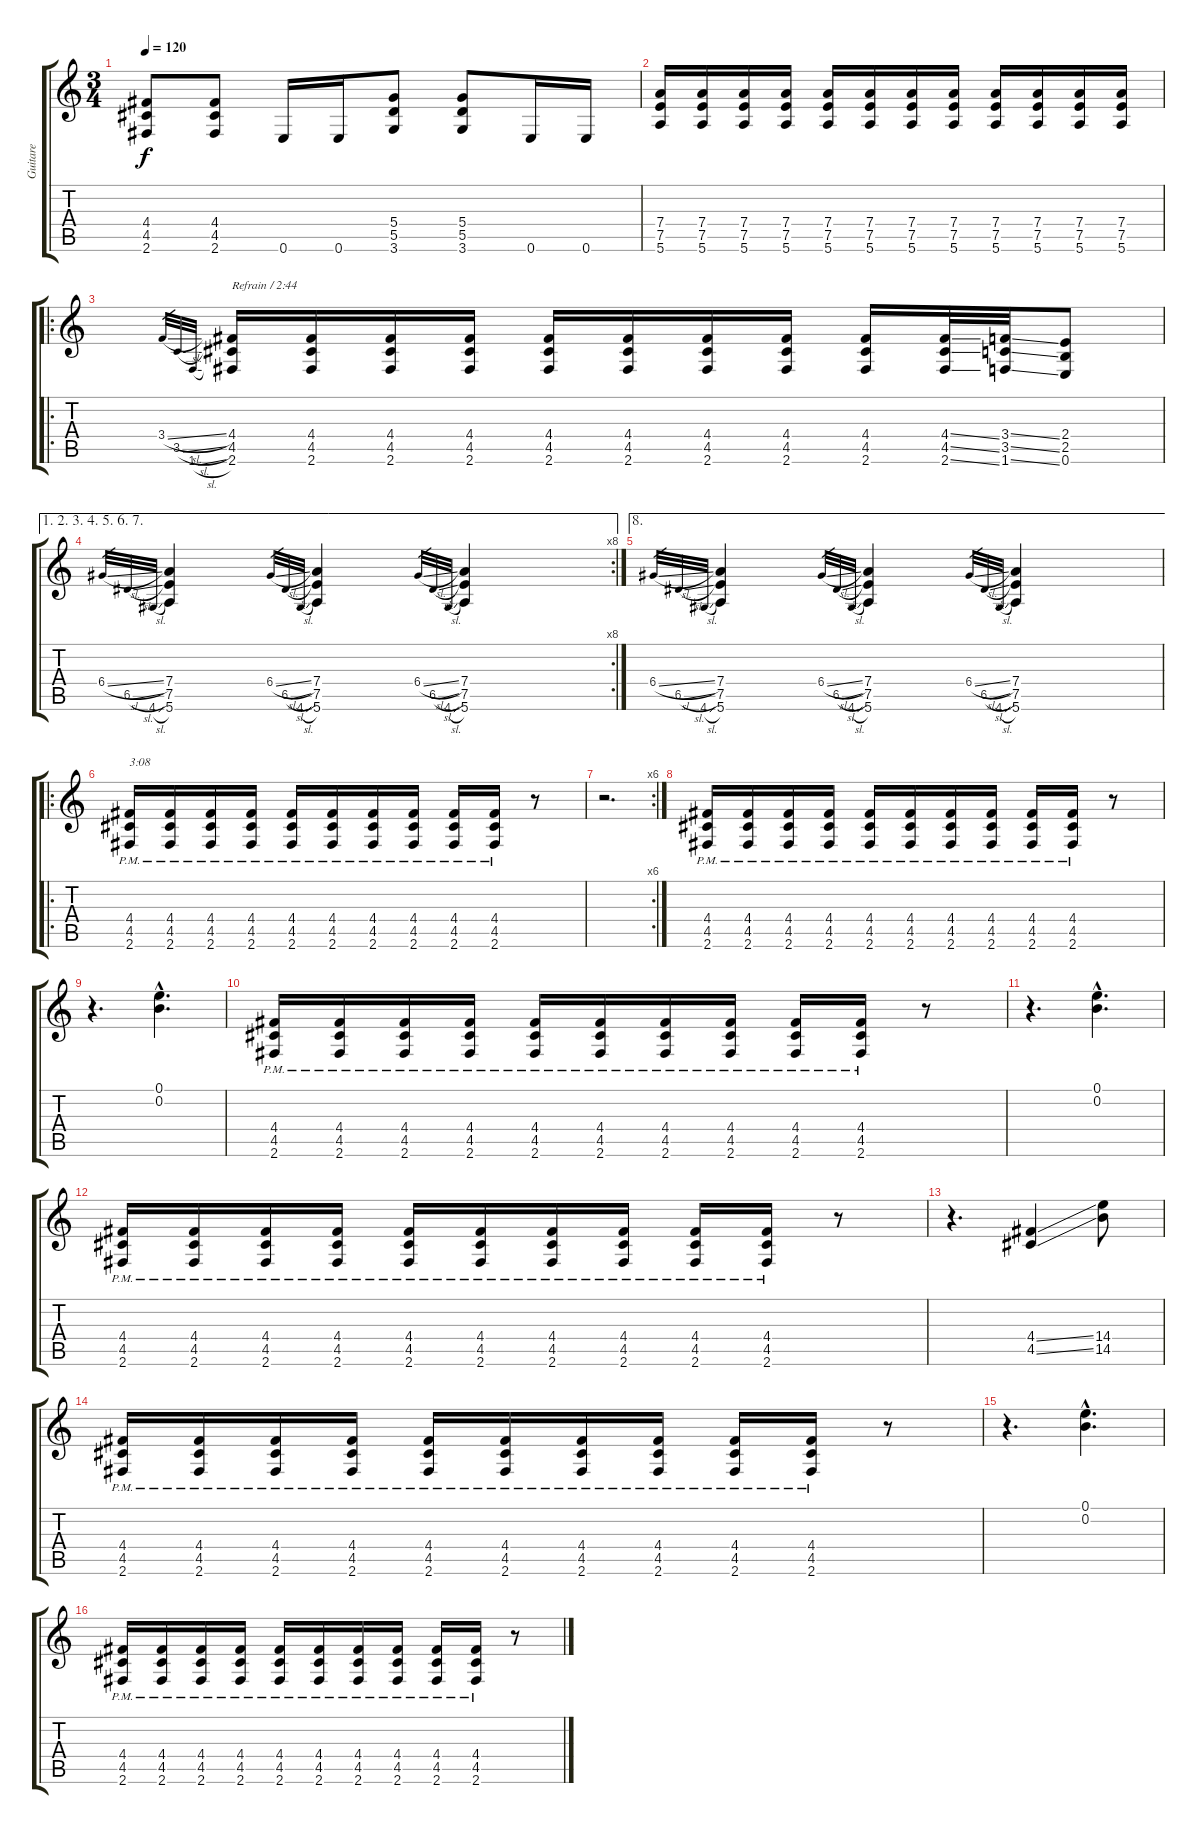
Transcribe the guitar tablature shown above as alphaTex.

\track ("Guitare" "Guitare") {instrument overdrivenguitar}
\staff {score tabs}
\tuning (E4 B3 G3 D3 A2 E2) {hide}
\ts (3 4)
\tempo 120
\clef g2
\ks c
(4.4 4.5 2.6).8{dy f} (4.4 4.5 2.6).8 0.6.16 0.6.16 (5.4 5.5 3.6).8 (5.4 5.5 3.6).8 0.6.16 0.6.16 |
(7.4 7.5 5.6).16 (7.4 7.5 5.6).16 (7.4 7.5 5.6).16 (7.4 7.5 5.6).16 (7.4 7.5 5.6).16 (7.4 7.5 5.6).16 (7.4 7.5 5.6).16 (7.4 7.5 5.6).16 (7.4 7.5 5.6).16 (7.4 7.5 5.6).16 (7.4 7.5 5.6).16 (7.4 7.5 5.6).16 |
\ro
3.4{sl}.32{gr} 3.5{sl}.32{gr} 1.6{sl}.32{gr} (4.4 4.5 2.6).16{txt "Refrain / 2:44"} (4.4 4.5 2.6).16 (4.4 4.5 2.6).16 (4.4 4.5 2.6).16 (4.4 4.5 2.6).16 (4.4 4.5 2.6).16 (4.4 4.5 2.6).16 (4.4 4.5 2.6).16 (4.4 4.5 2.6).16 (4.4{ss} 4.5{ss} 2.6{ss}).32 (3.4{ss} 3.5{ss} 1.6{ss}).32 (2.4 2.5 0.6).8 |
\ae (1 2 3 4 5 6 7)
\rc 8
6.4{sl}.32{gr} 6.5{sl}.32{gr} 4.6{sl}.32{gr} (7.4 7.5 5.6).4 6.4{sl}.32{gr} 6.5{sl}.32{gr} 4.6{sl}.32{gr} (7.4 7.5 5.6).4 6.4{sl}.32{gr} 6.5{sl}.32{gr} 4.6{sl}.32{gr} (7.4 7.5 5.6).4 |
\ae 8
6.4{sl}.32{gr} 6.5{sl}.32{gr} 4.6{sl}.32{gr} (7.4 7.5 5.6).4 6.4{sl}.32{gr} 6.5{sl}.32{gr} 4.6{sl}.32{gr} (7.4 7.5 5.6).4 6.4{sl}.32{gr} 6.5{sl}.32{gr} 4.6{sl}.32{gr} (7.4 7.5 5.6).4 |
\ro
(4.4 4.5 2.6{pm}).16{txt "3:08"} (4.4 4.5 2.6{pm}).16 (4.4 4.5 2.6{pm}).16 (4.4 4.5 2.6{pm}).16 (4.4 4.5 2.6{pm}).16 (4.4 4.5 2.6{pm}).16 (4.4 4.5 2.6{pm}).16 (4.4 4.5 2.6{pm}).16 (4.4 4.5 2.6{pm}).16 (4.4 4.5 2.6{pm}).16 r.8 |
\rc 6
r.2{d} |
(4.4 4.5 2.6{pm}).16 (4.4 4.5 2.6{pm}).16 (4.4 4.5 2.6{pm}).16 (4.4 4.5 2.6{pm}).16 (4.4 4.5 2.6{pm}).16 (4.4 4.5 2.6{pm}).16 (4.4 4.5 2.6{pm}).16 (4.4 4.5 2.6{pm}).16 (4.4 4.5 2.6{pm}).16 (4.4 4.5 2.6{pm}).16 r.8 |
r.4{d} (0.1{hac} 0.2{hac}).4{d} |
(4.4 4.5 2.6{pm}).16 (4.4 4.5 2.6{pm}).16 (4.4 4.5 2.6{pm}).16 (4.4 4.5 2.6{pm}).16 (4.4 4.5 2.6{pm}).16 (4.4 4.5 2.6{pm}).16 (4.4 4.5 2.6{pm}).16 (4.4 4.5 2.6{pm}).16 (4.4 4.5 2.6{pm}).16 (4.4 4.5 2.6{pm}).16 r.8 |
r.4{d} (0.1{hac} 0.2{hac}).4{d} |
(4.4 4.5 2.6{pm}).16 (4.4 4.5 2.6{pm}).16 (4.4 4.5 2.6{pm}).16 (4.4 4.5 2.6{pm}).16 (4.4 4.5 2.6{pm}).16 (4.4 4.5 2.6{pm}).16 (4.4 4.5 2.6{pm}).16 (4.4 4.5 2.6{pm}).16 (4.4 4.5 2.6{pm}).16 (4.4 4.5 2.6{pm}).16 r.8 |
r.4{d} (4.4{ss} 4.5{ss}).4 (14.4 14.5).8 |
(4.4 4.5 2.6{pm}).16 (4.4 4.5 2.6{pm}).16 (4.4 4.5 2.6{pm}).16 (4.4 4.5 2.6{pm}).16 (4.4 4.5 2.6{pm}).16 (4.4 4.5 2.6{pm}).16 (4.4 4.5 2.6{pm}).16 (4.4 4.5 2.6{pm}).16 (4.4 4.5 2.6{pm}).16 (4.4 4.5 2.6{pm}).16 r.8 |
r.4{d} (0.1{hac} 0.2{hac}).4{d} |
(4.4 4.5 2.6{pm}).16 (4.4 4.5 2.6{pm}).16 (4.4 4.5 2.6{pm}).16 (4.4 4.5 2.6{pm}).16 (4.4 4.5 2.6{pm}).16 (4.4 4.5 2.6{pm}).16 (4.4 4.5 2.6{pm}).16 (4.4 4.5 2.6{pm}).16 (4.4 4.5 2.6{pm}).16 (4.4 4.5 2.6{pm}).16 r.8
